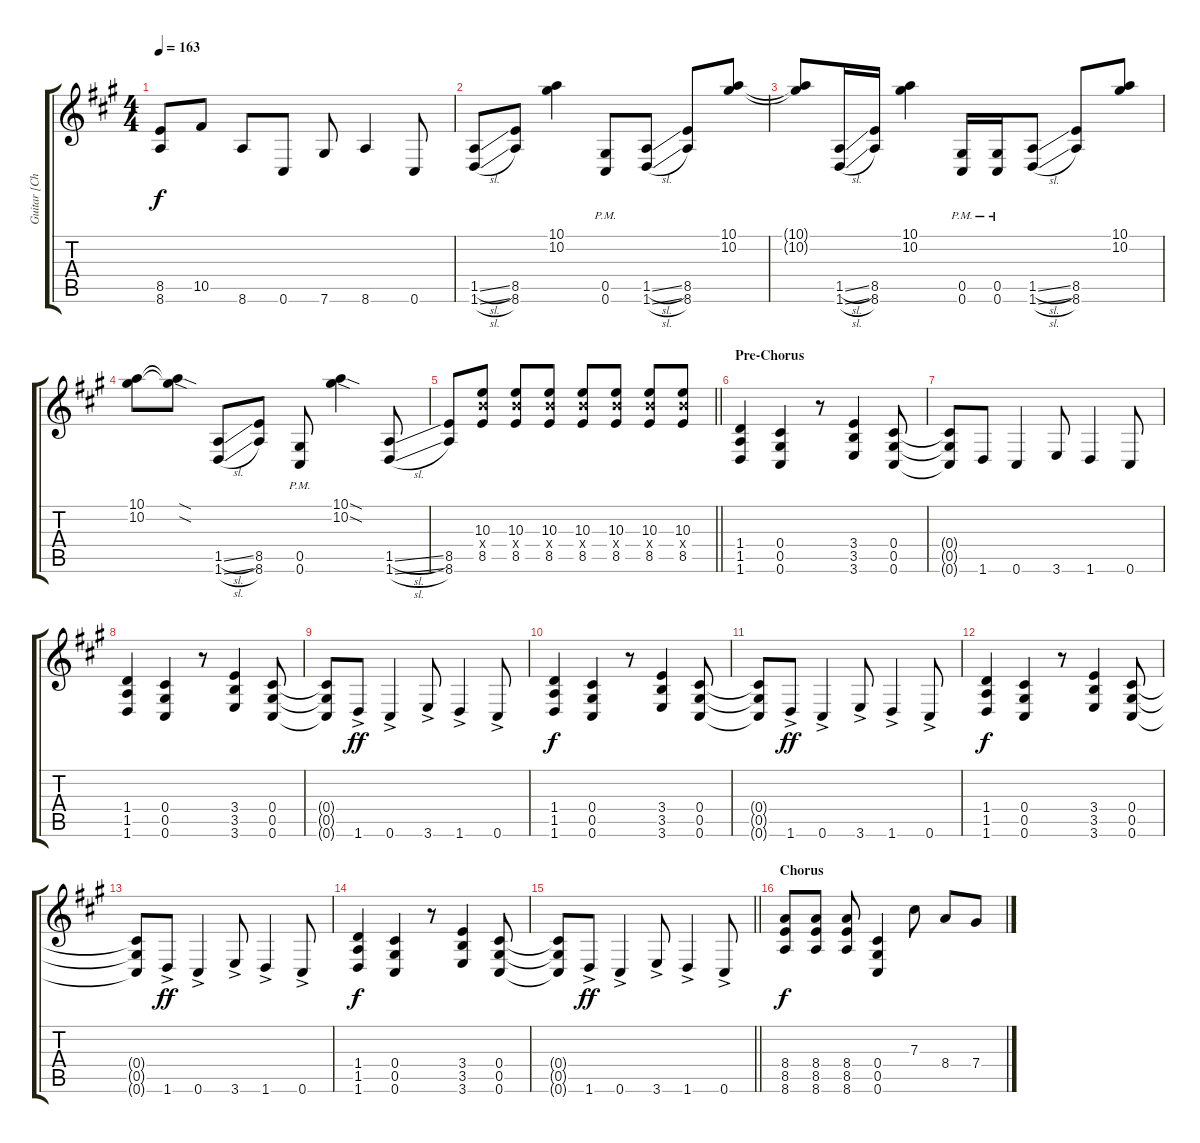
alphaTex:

\track ("Guitar [Chris Day] " "Guitar [Ch") {instrument distortionguitar}
\staff {score tabs}
\tuning (B3 Bb3 Gb3 Db3 Ab2 Db2) {hide}
\ts (4 4)
\tempo 163
\clef g2
\ks a
(8.5 8.6).8{dy f} 10.5.8 8.6.8 0.6.8 7.6.8 8.6.4 0.6.8 |
(1.5{sl} 1.6{sl}).8 (8.5 8.6).8 (10.1 10.2).4 (0.5{pm} 0.6{pm}).8 (1.5{sl} 1.6{sl}).8 (8.5 8.6).8 (10.1 10.2).8 |
(10.1{t} 10.2{t}).8 (1.5{sl} 1.6{sl}).16 (8.5 8.6).16 (10.1 10.2).4 (0.5{pm} 0.6{pm}).16 (0.5{pm} 0.6{pm}).16 (1.5{sl} 1.6{sl}).8 (8.5 8.6).8 (10.1 10.2).8 |
(10.1 10.2).8 (10.1{sod t} 10.2{sod t}).8 (1.5{sl} 1.6{sl}).8 (8.5 8.6).8 (0.5{pm} 0.6{pm}).8 (10.1{sod} 10.2{sod}).4 (1.5{sl} 1.6{sl}).8 |
\barLineRight lightlight
(8.5 8.6).8 (10.3 10.4{x} 8.5).8 (10.3 10.4{x} 8.5).8 (10.3 10.4{x} 8.5).8 (10.3 10.4{x} 8.5).8 (10.3 10.4{x} 8.5).8 (10.3 10.4{x} 8.5).8 (10.3 10.4{x} 8.5).8 |
\section ("" "Pre-Chorus")
(1.4 1.5 1.6).4 (0.4 0.5 0.6).4 r.8 (3.4 3.5 3.6).4 (0.4 0.5 0.6).8 |
(0.4{t} 0.5{t} 0.6{t}).8 1.6.8 0.6.4 3.6.8 1.6.4 0.6.8 |
(1.4 1.5 1.6).4 (0.4 0.5 0.6).4 r.8 (3.4 3.5 3.6).4 (0.4 0.5 0.6).8 |
(0.4{t} 0.5{t} 0.6{t}).8 1.6{ac}.8{dy ff} 0.6{ac}.4 3.6{ac}.8 1.6{ac}.4 0.6{ac}.8 |
(1.4 1.5 1.6).4{dy f} (0.4 0.5 0.6).4 r.8 (3.4 3.5 3.6).4 (0.4 0.5 0.6).8 |
(0.4{t} 0.5{t} 0.6{t}).8 1.6{ac}.8{dy ff} 0.6{ac}.4 3.6{ac}.8 1.6{ac}.4 0.6{ac}.8 |
(1.4 1.5 1.6).4{dy f} (0.4 0.5 0.6).4 r.8 (3.4 3.5 3.6).4 (0.4 0.5 0.6).8 |
(0.4{t} 0.5{t} 0.6{t}).8 1.6{ac}.8{dy ff} 0.6{ac}.4 3.6{ac}.8 1.6{ac}.4 0.6{ac}.8 |
(1.4 1.5 1.6).4{dy f} (0.4 0.5 0.6).4 r.8 (3.4 3.5 3.6).4 (0.4 0.5 0.6).8 |
\barLineRight lightlight
(0.4{t} 0.5{t} 0.6{t}).8 1.6{ac}.8{dy ff} 0.6{ac}.4 3.6{ac}.8 1.6{ac}.4 0.6{ac}.8 |
\section ("" "Chorus")
(8.4 8.5 8.6).8{dy f} (8.4 8.5 8.6).8 (8.4 8.5 8.6).8 (0.4 0.5 0.6).4 7.3.8 8.4.8 7.4.8
